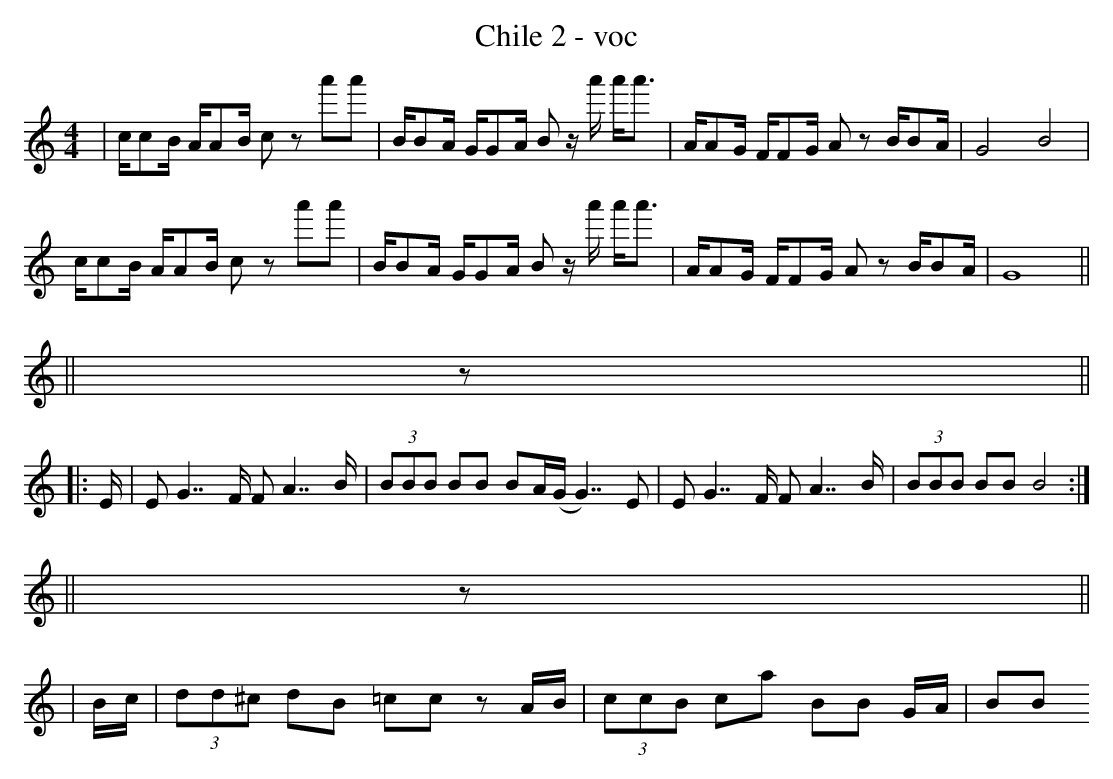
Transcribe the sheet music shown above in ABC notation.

X:1
T:Chile 2 - voc
M:4/4
L:1/8
K:em
| c/cB/ A/AB/ cz a'a' | B/BA/ G/GA/ Bz/ a'/ a'/a'3/ | A/AG/ F/FG/ Az B/BA/ | G4 B4 |
c/cB/ A/AB/ cz a'a' | B/BA/ G/GA/ Bz/ a'/ a'/a'3/  | A/AG/ F/FG/ Az B/BA/ | G8 ||
|| z ||
|: E/| EG7/F/ FA7/B/ | (3 BBB BB BA/(G/ G7/)E | EG7/F/ FA7/B/ | (3 BBB BB B4 :|
|| z ||
| B/c/ | (3 dd^c dB  =cc zA/B/ | (3 ccB ca BB G/A/ | (3 BB
